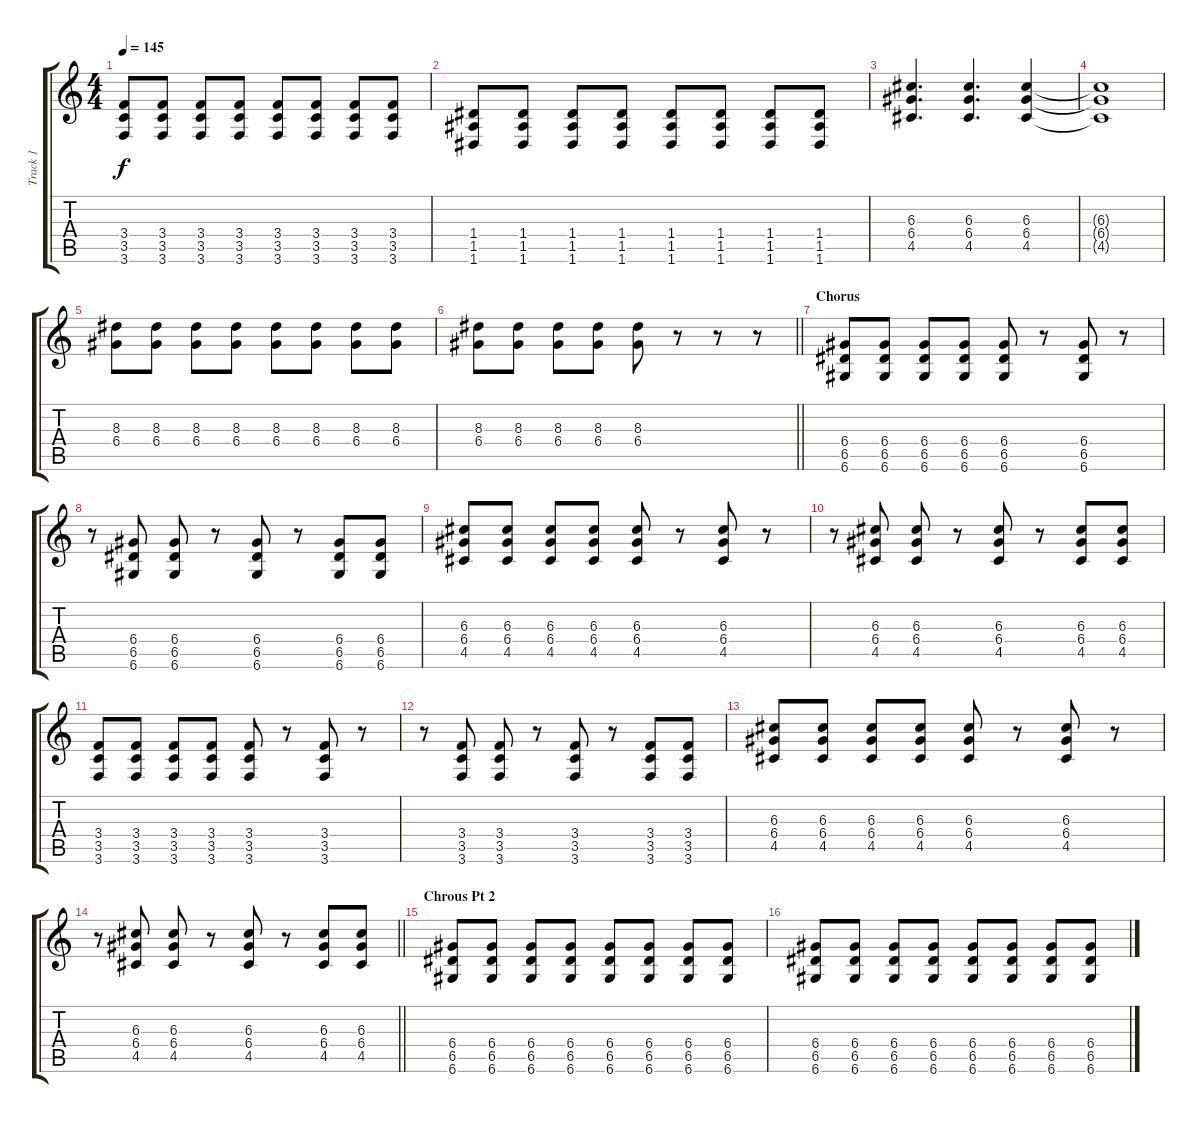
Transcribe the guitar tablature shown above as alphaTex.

\track ("Track 1" "Track 1") {instrument distortionguitar}
\staff {score tabs}
\tuning (E4 B3 G3 D3 A2 D2) {hide}
\ts (4 4)
\tempo 145
\clef g2
\ks c
(3.4 3.5 3.6).8{dy f} (3.4 3.5 3.6).8 (3.4 3.5 3.6).8 (3.4 3.5 3.6).8 (3.4 3.5 3.6).8 (3.4 3.5 3.6).8 (3.4 3.5 3.6).8 (3.4 3.5 3.6).8 |
(1.4 1.5 1.6).8 (1.4 1.5 1.6).8 (1.4 1.5 1.6).8 (1.4 1.5 1.6).8 (1.4 1.5 1.6).8 (1.4 1.5 1.6).8 (1.4 1.5 1.6).8 (1.4 1.5 1.6).8 |
(6.3 6.4 4.5).4{d} (6.3 6.4 4.5).4{d} (6.3 6.4 4.5).4 |
(6.3{t} 6.4{t} 4.5{t}).1 |
(8.3 6.4).8 (8.3 6.4).8 (8.3 6.4).8 (8.3 6.4).8 (8.3 6.4).8 (8.3 6.4).8 (8.3 6.4).8 (8.3 6.4).8 |
\barLineRight lightlight
(8.3 6.4).8 (8.3 6.4).8 (8.3 6.4).8 (8.3 6.4).8 (8.3 6.4).8 r.8 r.8 r.8 |
\section ("" "Chorus")
(6.4 6.5 6.6).8 (6.4 6.5 6.6).8 (6.4 6.5 6.6).8 (6.4 6.5 6.6).8 (6.4 6.5 6.6).8 r.8 (6.4 6.5 6.6).8 r.8 |
r.8 (6.4 6.5 6.6).8 (6.4 6.5 6.6).8 r.8 (6.4 6.5 6.6).8 r.8 (6.4 6.5 6.6).8 (6.4 6.5 6.6).8 |
(6.3 6.4 4.5).8 (6.3 6.4 4.5).8 (6.3 6.4 4.5).8 (6.3 6.4 4.5).8 (6.3 6.4 4.5).8 r.8 (6.3 6.4 4.5).8 r.8 |
r.8 (6.3 6.4 4.5).8 (6.3 6.4 4.5).8 r.8 (6.3 6.4 4.5).8 r.8 (6.3 6.4 4.5).8 (6.3 6.4 4.5).8 |
(3.4 3.5 3.6).8 (3.4 3.5 3.6).8 (3.4 3.5 3.6).8 (3.4 3.5 3.6).8 (3.4 3.5 3.6).8 r.8 (3.4 3.5 3.6).8 r.8 |
r.8 (3.4 3.5 3.6).8 (3.4 3.5 3.6).8 r.8 (3.4 3.5 3.6).8 r.8 (3.4 3.5 3.6).8 (3.4 3.5 3.6).8 |
(6.3 6.4 4.5).8 (6.3 6.4 4.5).8 (6.3 6.4 4.5).8 (6.3 6.4 4.5).8 (6.3 6.4 4.5).8 r.8 (6.3 6.4 4.5).8 r.8 |
\barLineRight lightlight
r.8 (6.3 6.4 4.5).8 (6.3 6.4 4.5).8 r.8 (6.3 6.4 4.5).8 r.8 (6.3 6.4 4.5).8 (6.3 6.4 4.5).8 |
\section ("" "Chrous Pt 2")
(6.4 6.5 6.6).8 (6.4 6.5 6.6).8 (6.4 6.5 6.6).8 (6.4 6.5 6.6).8 (6.4 6.5 6.6).8 (6.4 6.5 6.6).8 (6.4 6.5 6.6).8 (6.4 6.5 6.6).8 |
(6.4 6.5 6.6).8 (6.4 6.5 6.6).8 (6.4 6.5 6.6).8 (6.4 6.5 6.6).8 (6.4 6.5 6.6).8 (6.4 6.5 6.6).8 (6.4 6.5 6.6).8 (6.4 6.5 6.6).8
